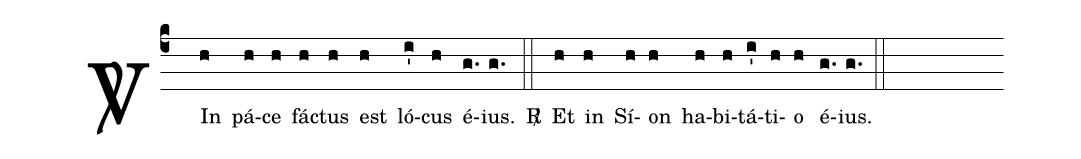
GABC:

%%
(c4) <sp>V/</sp>()  In(h) pá(h)ce(h) fá(h)ctus(h) est(h) ló(i')cus(h) é(g.)ius.(g.)
<sp>R/</sp>(::) Et(h) in(h) Sí(h)on(h) ha(h)bi(h)tá(i')ti(h)o(h) é(g.)ius.(g.) (::)
